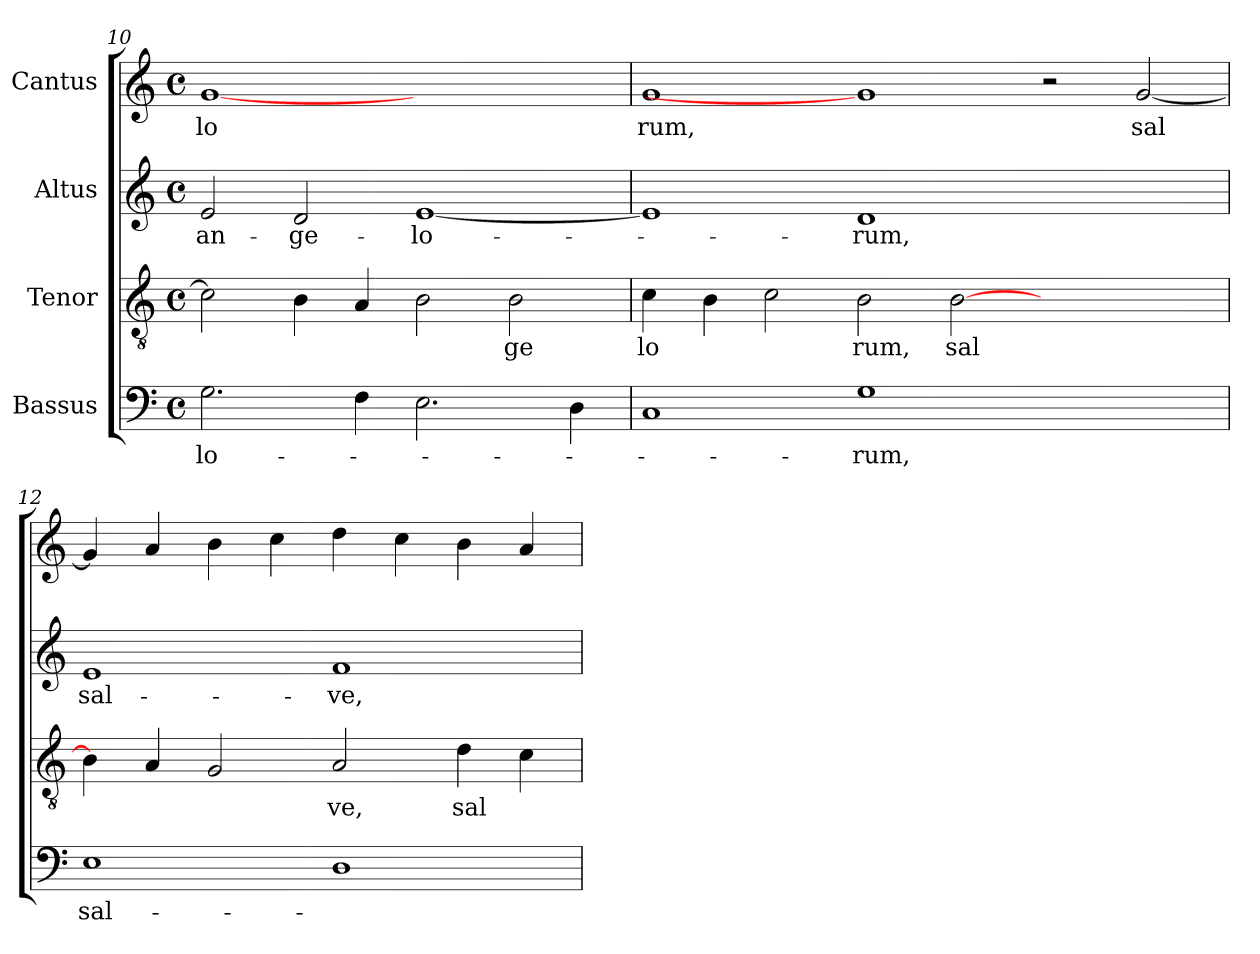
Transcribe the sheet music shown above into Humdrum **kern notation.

**kern	**text	**kern	**text	**kern	**text	**kern	**text
*part4	*part4	*part3	*part3	*part2	*part2	*part1	*part1
*staff4	*staff4	*staff3	*staff3	*staff2	*staff2	*staff1	*staff1
*I"Bassus	*	*I"Tenor	*	*I"Altus	*	*I"Cantus	*
*clefF4	*	*clefGv2	*	*clefG2	*	*clefG2	*
*M4/4	*	*M4/4	*	*M4/4	*	*M4/4	*
*met(c)	*	*met(c)	*	*met(c)	*	*met(c)	*
=10	=10	=10	=10	=10	=10	=10	=10
!	!LO:LY:b:cj	!	!	!	!LO:LY:b:cj	!	!LO:LY:b:cj
2.G\	-lo-	2c\]	.	2e/	an-	[1g	lo
!	!	!	!	!	!LO:LY:b:cj	!	!
.	.	4B\	.	2d/	-ge-	.	.
4F\	.	4A/	.	.	.	.	.
!	!	!	!	!	!LO:LY:b:cj	!	!
2.E\	.	2B\	.	[<1e	-lo-	1ryy	.
!	!	!	!LO:LY:b:cj	!	!	!	!
.	.	2B\	ge	.	.	.	.
4D\	.	.	.	.	.	.	.
=11	=11	=11	=11	=11	=11	=11	=11
!	!	!	!LO:LY:b:cj	!	!	!	!LO:LY:b:cj
1C	.	4c\	lo	1e]	.	1g	rum,
.	.	4B\	.	.	.	.	.
.	.	2c\	.	.	.	.	.
!	!LO:LY:b:cj	!	!LO:LY:b:cj	!	!LO:LY:b:cj	!	!
1G	-rum,	2B\	rum,	1d	-rum,	1g]	.
!	!	!	!LO:LY:b	!	!	!	!
.	.	[>2B\	sal	.	.	.	.
1ryy	.	1ryy	.	1ryy	.	2r	.
!	!	!	!	!	!	!	!LO:LY:b
.	.	.	.	.	.	[<2g/	sal
=12	=12	=12	=12	=12	=12	=12	=12
!	!LO:LY:b:cj	!	!	!	!LO:LY:b:cj	!	!
1E	sal-	4B\]	.	1e	sal-	4g/]	.
.	.	4A/	.	.	.	4a/	.
.	.	2G/	.	.	.	4b\	.
.	.	.	.	.	.	4cc\	.
!	!	!	!LO:LY:b:cj	!	!LO:LY:b:cj	!	!
1D	.	2A/	ve,	1f	-ve,	4dd\	.
.	.	.	.	.	.	4cc\	.
!	!	!	!LO:LY:b	!	!	!	!
.	.	4d\	sal	.	.	4b\	.
.	.	4c\	.	.	.	4a/	.
=	=	=	=	=	=	=	=
*-	*-	*-	*-	*-	*-	*-	*-
